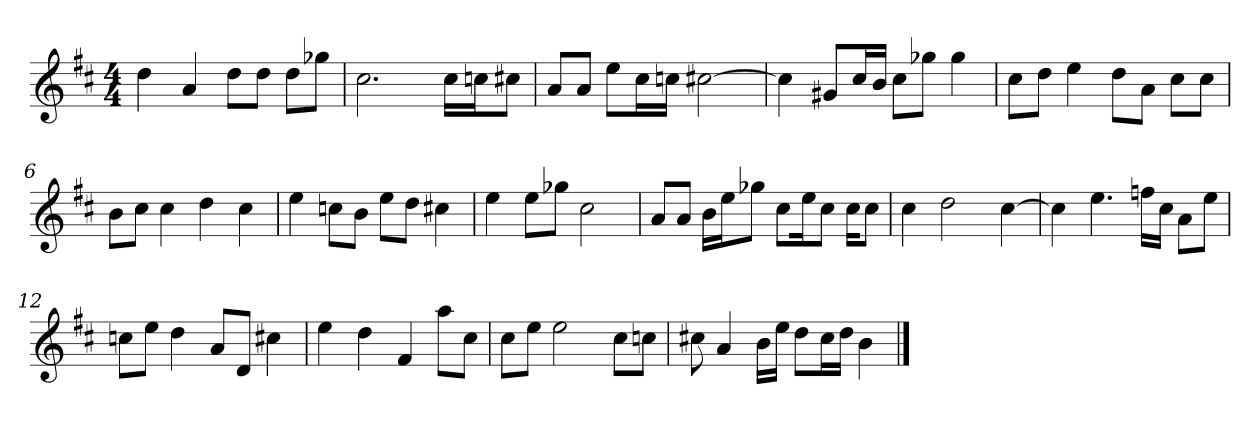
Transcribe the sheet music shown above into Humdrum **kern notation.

**kern
*part1
*staff1
*clefG2
*k[f#c#]
*D:
*M4/4
=1
4dd
4a
8dd\L
8dd\J
8dd\L
8gg-X\J
=2
2.cc#
16cc#\LL
16ccn\J
8cc#X\J
=3
8a/L
8a/J
8ee\L
16cc#\L
16ccn\JJ
[2cc#X
=4
4cc#]
8g#X/L
16cc#/L
16b/JJ
8cc#\L
8gg-X\J
4gg-
=5
8cc#\L
8dd\J
4ee
8dd\L
8a\J
8cc#\L
8cc#\J
=6
8b\L
8cc#\J
4cc#
4dd
4cc#
=7
4ee
8ccn\L
8b\J
8ee\L
8dd\J
4cc#X
=8
4ee
8ee\L
8gg-X\J
2cc#
=9
8a/L
8a/J
16b\LL
16ee\J
8gg-X\J
8cc#\L
16ee\K
8cc#\J
16cc#\KL
8cc#\J
=10
4cc#
2dd
[4cc#
=11
4cc#]
4.ee
16ffn\LL
16cc#\JJ
8a\L
8ee\J
=12
8ccn\L
8ee\J
4dd
8a/L
8d/J
4cc#X
=13
4ee
4dd
4f#
8aa\L
8cc#\J
=14
8cc#\L
8ee\J
2ee
8cc#\L
8ccn\J
=15
8cc#X
4a
16b\LL
16ee\JJ
8dd\L
16cc#\L
16dd\JJ
4b
==
*-
